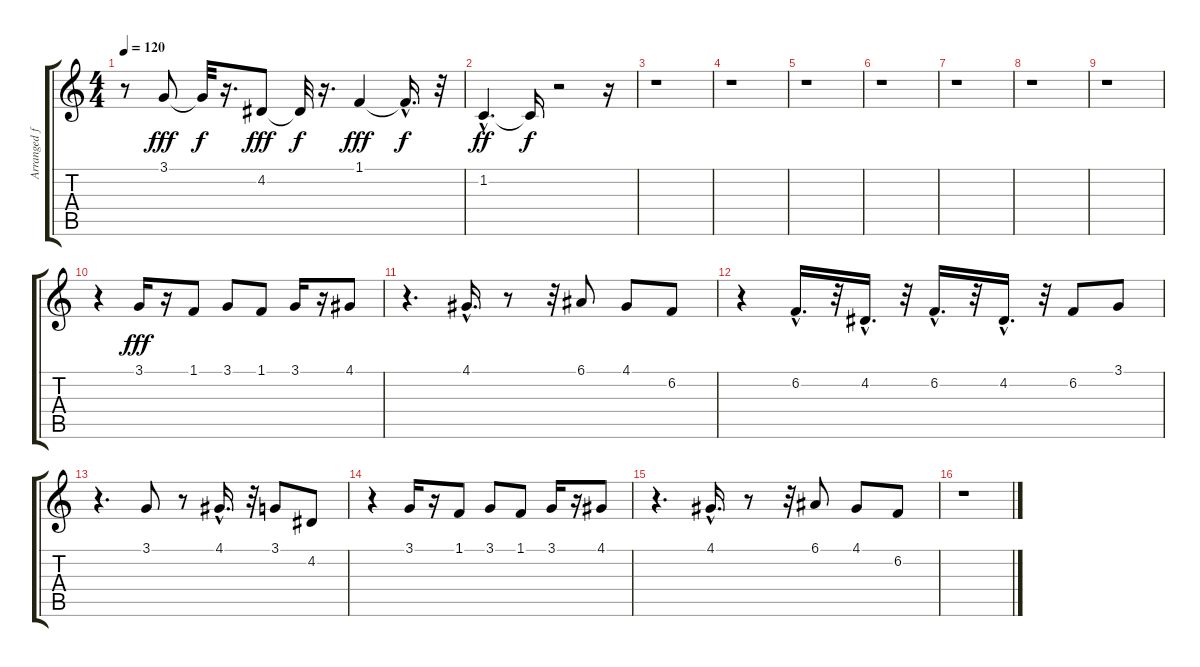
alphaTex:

\track ("Arranged for MIDI" "Arranged f") {instrument lead2sawtooth}
\staff {score tabs}
\tuning (E4 B3 G3 D3 A2 E2) {hide}
\ts (4 4)
\tempo 120
\clef g2
\ks c
r.8{dy fff} 3.1.8 3.1{t}.32{dy f} r.16{d} 4.2.8{dy fff} 4.2{t}.32{dy f} r.16{d} 1.1.4{dy fff} 1.1{hac t}.16{d dy f} r.32 |
1.2{hac}.4{d dy ff} 1.2{t}.16{dy f} r.2 r.16 |
r.1 |
r.1 |
r.1 |
r.1 |
r.1 |
r.1 |
r.1 |
r.4 3.1.16{dy fff} r.16 1.1.8 3.1.8 1.1.8 3.1.16 r.16 4.1.8 |
r.4{d} 4.1{hac}.16{d} r.8 r.32 6.1.8 4.1.8 6.2.8 |
r.4 6.2{hac}.16{d} r.32 4.2{hac}.16{d} r.32 6.2{hac}.16{d} r.32 4.2{hac}.16{d} r.32 6.2.8 3.1.8 |
r.4{d} 3.1.8 r.8 4.1{hac}.16{d} r.32 3.1.8 4.2.8 |
r.4 3.1.16 r.16 1.1.8 3.1.8 1.1.8 3.1.16 r.16 4.1.8 |
r.4{d} 4.1{hac}.16{d} r.8 r.32 6.1.8 4.1.8 6.2.8 |
r.1
